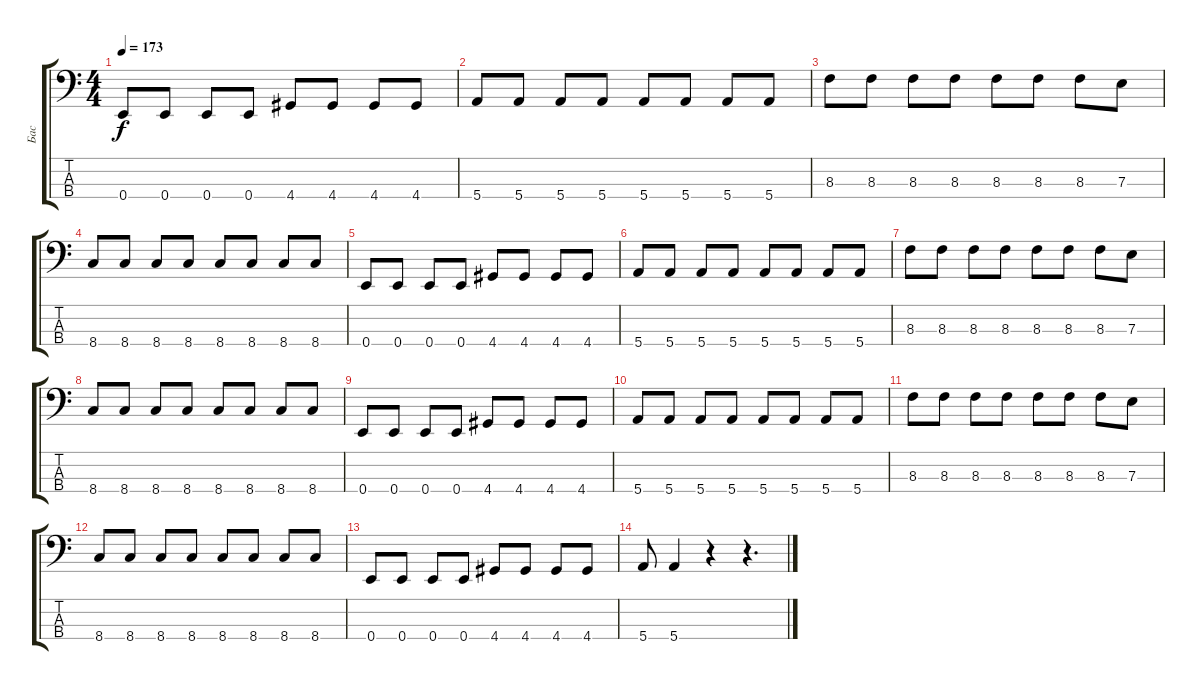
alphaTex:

\track ("Бас" "Бас") {instrument electricbassfinger}
\staff {score tabs}
\tuning (G2 D2 A1 E1) {hide}
\ts (4 4)
\tempo 173
\clef f4
\ks c
0.4.8{dy f} 0.4.8 0.4.8 0.4.8 4.4.8 4.4.8 4.4.8 4.4.8 |
5.4.8 5.4.8 5.4.8 5.4.8 5.4.8 5.4.8 5.4.8 5.4.8 |
8.3.8 8.3.8 8.3.8 8.3.8 8.3.8 8.3.8 8.3.8 7.3.8 |
8.4.8 8.4.8 8.4.8 8.4.8 8.4.8 8.4.8 8.4.8 8.4.8 |
0.4.8 0.4.8 0.4.8 0.4.8 4.4.8 4.4.8 4.4.8 4.4.8 |
5.4.8 5.4.8 5.4.8 5.4.8 5.4.8 5.4.8 5.4.8 5.4.8 |
8.3.8 8.3.8 8.3.8 8.3.8 8.3.8 8.3.8 8.3.8 7.3.8 |
8.4.8 8.4.8 8.4.8 8.4.8 8.4.8 8.4.8 8.4.8 8.4.8 |
0.4.8 0.4.8 0.4.8 0.4.8 4.4.8 4.4.8 4.4.8 4.4.8 |
5.4.8 5.4.8 5.4.8 5.4.8 5.4.8 5.4.8 5.4.8 5.4.8 |
8.3.8 8.3.8 8.3.8 8.3.8 8.3.8 8.3.8 8.3.8 7.3.8 |
8.4.8 8.4.8 8.4.8 8.4.8 8.4.8 8.4.8 8.4.8 8.4.8 |
0.4.8 0.4.8 0.4.8 0.4.8 4.4.8 4.4.8 4.4.8 4.4.8 |
5.4.8 5.4.4 r.4 r.4{d}
